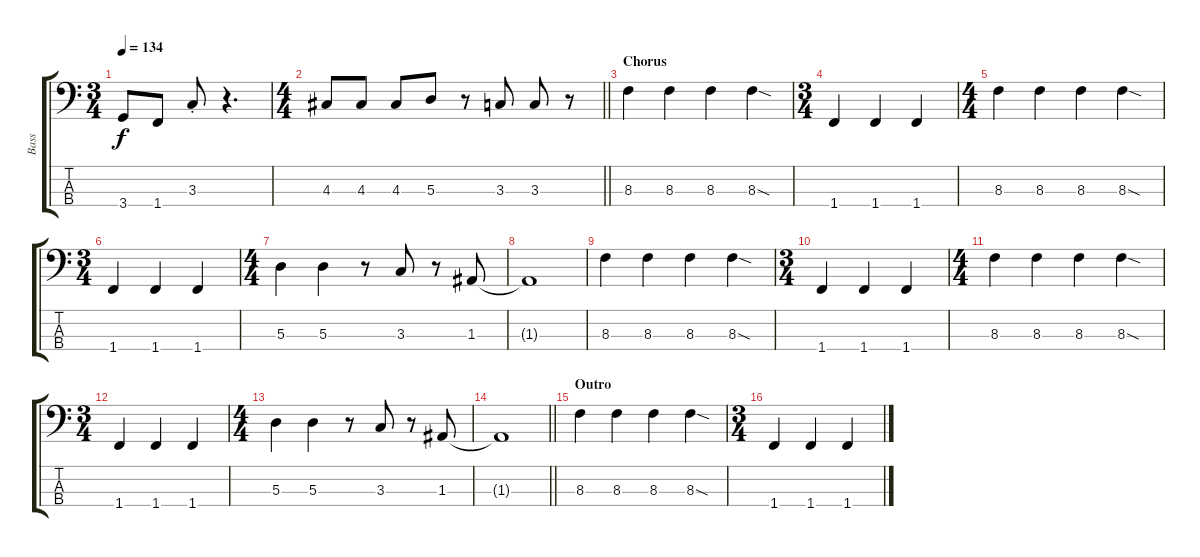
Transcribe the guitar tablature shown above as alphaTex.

\track ("Bass" "Bass") {instrument electricbassfinger}
\staff {score tabs}
\tuning (G2 D2 A1 E1) {hide}
\ts (3 4)
\tempo 134
\clef f4
\ks c
3.4.8{dy f} 1.4.8 3.3{st}.8 r.4{d} |
\ts (4 4)
\barLineRight lightlight
4.3.8 4.3.8 4.3.8 5.3.8 r.8 3.3.8 3.3.8 r.8 |
\section ("" "Chorus")
8.3.4 8.3.4 8.3.4 8.3{sod}.4 |
\ts (3 4)
1.4.4 1.4.4 1.4.4 |
\ts (4 4)
8.3.4 8.3.4 8.3.4 8.3{sod}.4 |
\ts (3 4)
1.4.4 1.4.4 1.4.4 |
\ts (4 4)
5.3.4 5.3.4 r.8 3.3.8 r.8 1.3.8 |
1.3{t}.1 |
8.3.4 8.3.4 8.3.4 8.3{sod}.4 |
\ts (3 4)
1.4.4 1.4.4 1.4.4 |
\ts (4 4)
8.3.4 8.3.4 8.3.4 8.3{sod}.4 |
\ts (3 4)
1.4.4 1.4.4 1.4.4 |
\ts (4 4)
5.3.4 5.3.4 r.8 3.3.8 r.8 1.3.8 |
\barLineRight lightlight
1.3{t}.1 |
\section ("" "Outro")
8.3.4 8.3.4 8.3.4 8.3{sod}.4 |
\ts (3 4)
1.4.4 1.4.4 1.4.4
